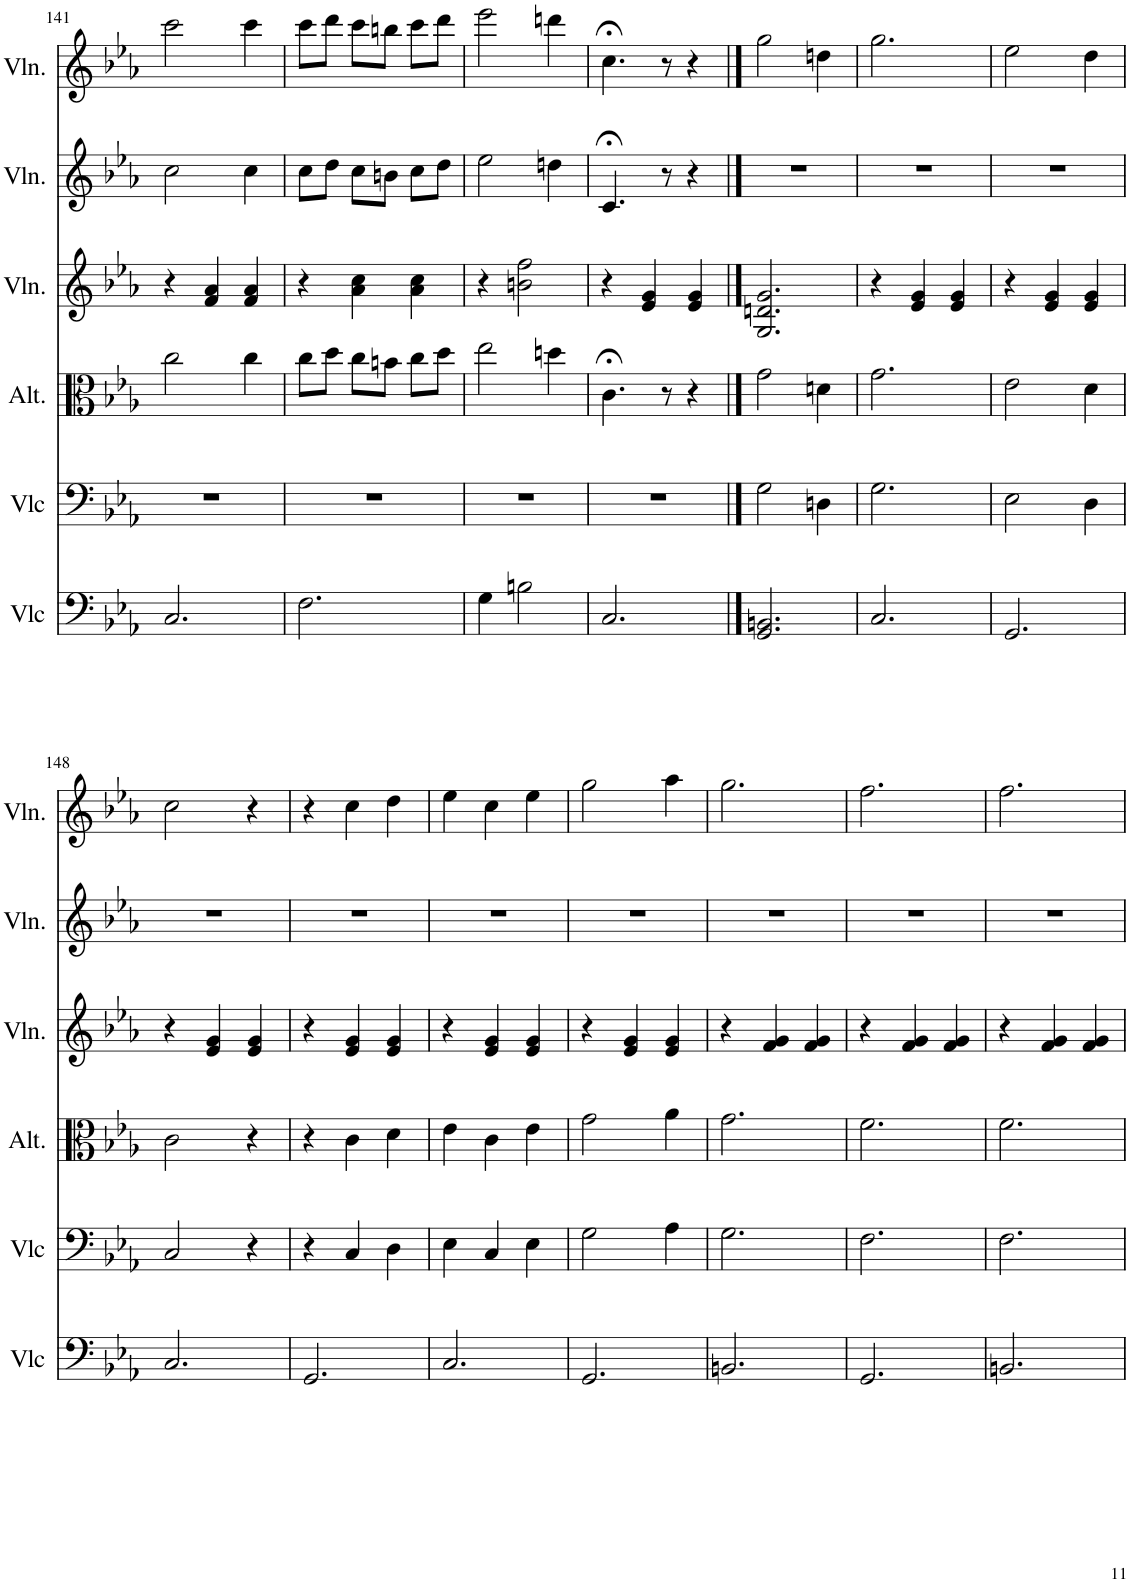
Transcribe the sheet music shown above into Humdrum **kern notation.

**kern	**kern	**kern	**kern	**kern	**kern
*part6	*part5	*part4	*part3	*part2	*part1
*staff6	*staff5	*staff4	*staff3	*staff2	*staff1
*I"2°       Violoncelle	*I"1°      Violoncelle soliste	*I"1°     Alto     Soliste	*I"3°/4°  Violon	*I"2°     Violon	*I"1°   Violon soliste
*I'Vlc	*I'Vlc	*I'Alt.	*I'Vln.	*I'Vln.	*I'Vln.
!!LO:PB:g=z
*clefF4	*clefF4	*clefC3	*clefG2	*clefG2	*clefG2
*k[b-e-a-]	*k[b-e-a-]	*k[b-e-a-]	*k[b-e-a-]	*k[b-e-a-]	*k[b-e-a-]
*M3/4	*M3/4	*M3/4	*M3/4	*M3/4	*M3/4
=141	=141	=141	=141	=141	=141
2.C/	2.r	2cc\	4r	2cc\	2ccc\
.	.	.	4f/ 4a-/	.	.
.	.	4cc\	4f/ 4a-/	4cc\	4ccc\
=142	=142	=142	=142	=142	=142
2.F\	2.r	8cc\L	4r	8cc\L	8ccc\L
.	.	8dd\J	.	8dd\J	8ddd\J
.	.	8cc\L	4a-\ 4cc\	8cc\L	8ccc\L
.	.	8bn\J	.	8bn\J	8bbn\J
.	.	8cc\L	4a-\ 4cc\	8cc\L	8ccc\L
.	.	8dd\J	.	8dd\J	8ddd\J
=143	=143	=143	=143	=143	=143
4G\	2.r	2ee-\	4r	2ee-\	2eee-\
2Bn\	.	.	2bn\ 2ff\	.	.
.	.	4ddn\	.	4ddn\	4dddn\
=144	=144	=144	=144	=144	=144
2.C/	2.r	4.c;<\	4r	4.c;</	4.cc;<\
.	.	.	4e-/ 4g/	.	.
.	.	8r	.	8r	8r
.	.	4r	4e-/ 4g/	4r	4r
==145	==145	==145	==145	==145	==145
2.GG/ 2.BBn/	2G\	2g\	2.G/ 2.dn/ 2.g/	2.r	2gg\
.	4Dn\	4dn\	.	.	4ddn\
=146	=146	=146	=146	=146	=146
2.C/	2.G\	2.g\	4r	2.r	2.gg\
.	.	.	4e-/ 4g/	.	.
.	.	.	4e-/ 4g/	.	.
=147	=147	=147	=147	=147	=147
2.GG/	2E-\	2e-\	4r	2.r	2ee-\
.	.	.	4e-/ 4g/	.	.
.	4D\	4d\	4e-/ 4g/	.	4dd\
!!LO:LB:g=z
=148	=148	=148	=148	=148	=148
2.C/	2C/	2c\	4r	2.r	2cc\
.	.	.	4e-/ 4g/	.	.
.	4r	4r	4e-/ 4g/	.	4r
=149	=149	=149	=149	=149	=149
2.GG/	4r	4r	4r	2.r	4r
.	4C/	4c\	4e-/ 4g/	.	4cc\
.	4D\	4d\	4e-/ 4g/	.	4dd\
=150	=150	=150	=150	=150	=150
2.C/	4E-\	4e-\	4r	2.r	4ee-\
.	4C/	4c\	4e-/ 4g/	.	4cc\
.	4E-\	4e-\	4e-/ 4g/	.	4ee-\
=151	=151	=151	=151	=151	=151
2.GG/	2G\	2g\	4r	2.r	2gg\
.	.	.	4e-/ 4g/	.	.
.	4A-\	4a-\	4e-/ 4g/	.	4aa-\
=152	=152	=152	=152	=152	=152
2.BBn/	2.G\	2.g\	4r	2.r	2.gg\
.	.	.	4f/ 4g/	.	.
.	.	.	4f/ 4g/	.	.
=153	=153	=153	=153	=153	=153
2.GG/	2.F\	2.f\	4r	2.r	2.ff\
.	.	.	4f/ 4g/	.	.
.	.	.	4f/ 4g/	.	.
=154	=154	=154	=154	=154	=154
2.BBn/	2.F\	2.f\	4r	2.r	2.ff\
.	.	.	4f/ 4g/	.	.
.	.	.	4f/ 4g/	.	.
=	=	=	=	=	=
*-	*-	*-	*-	*-	*-
